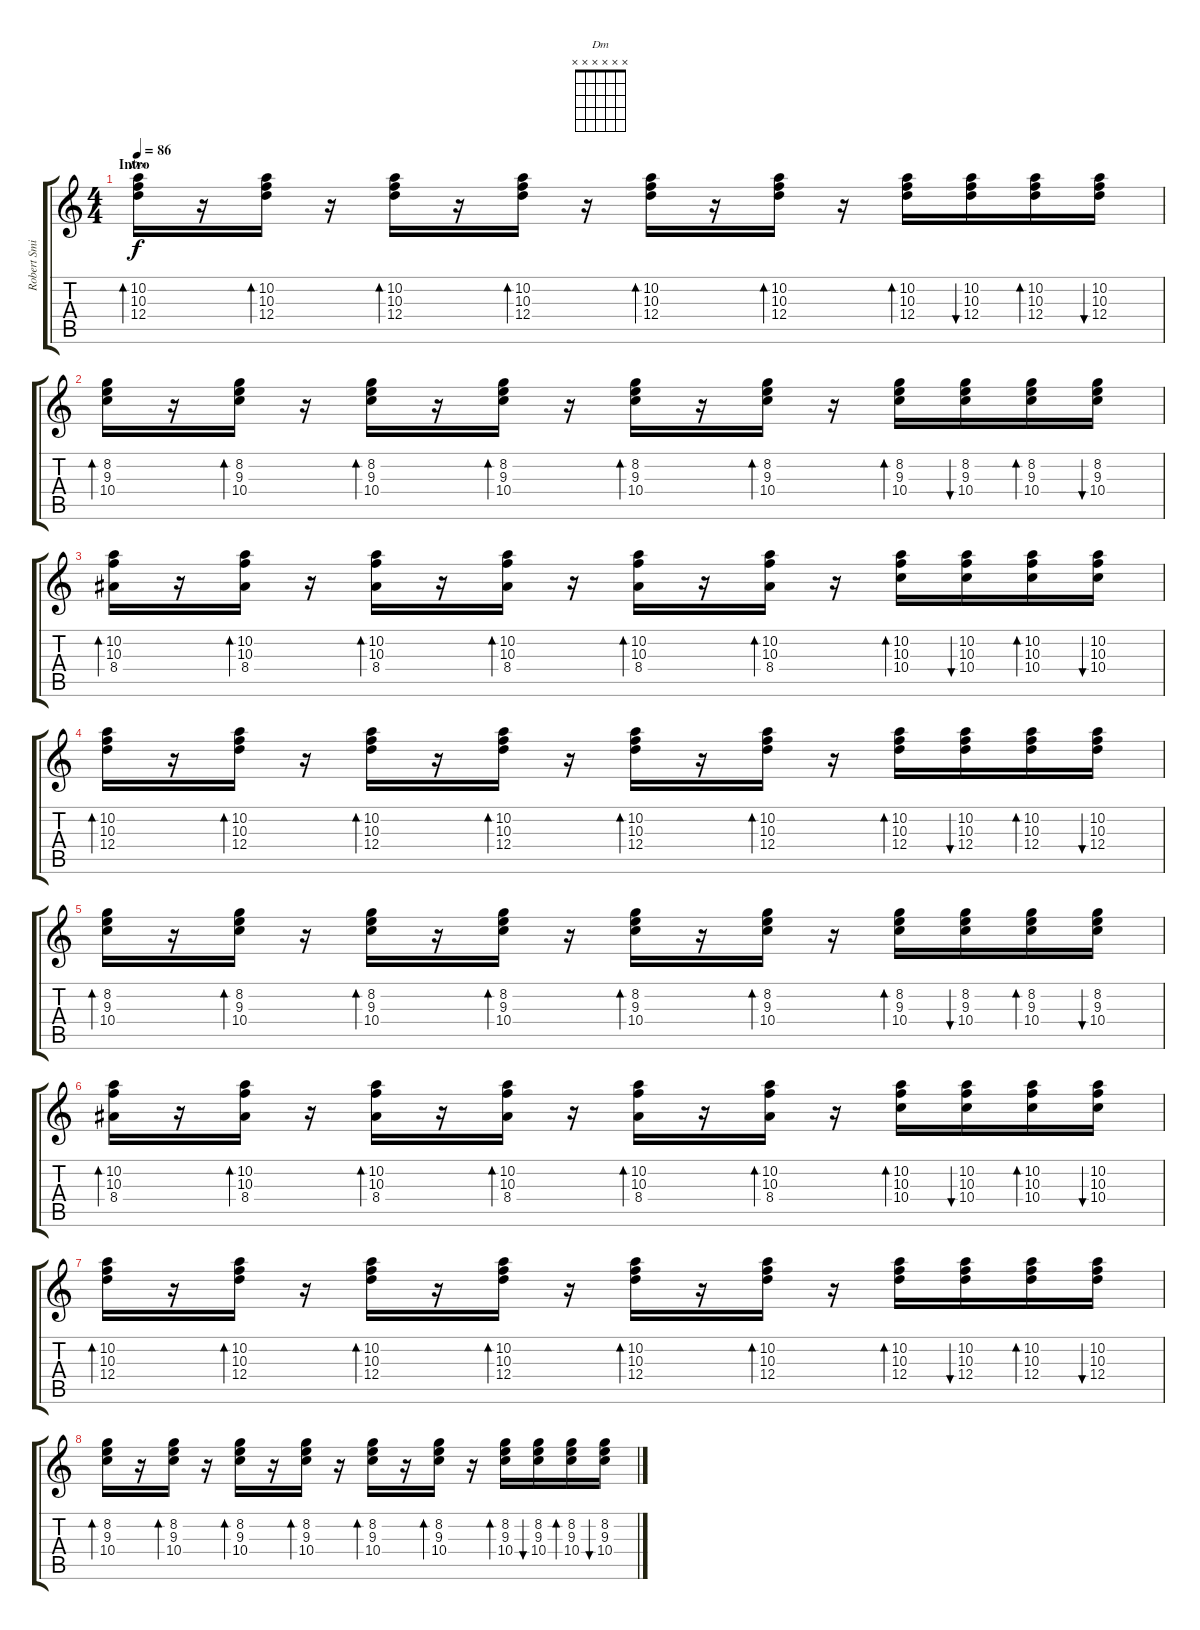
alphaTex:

\track ("Robert Smith 1" "Robert Smi") {instrument electricguitarclean}
\staff {score tabs}
\tuning (E4 B3 G3 D3 A2 E2) {hide}
\chord ("Dm" x x x x x x)
\ts (4 4)
\section ("" "Intro")
\tempo 86
\clef g2
\ks c
(10.2 10.3 12.4).16{bd 30 ch "Dm" dy f instrument electricguitarclean} r.16 (10.2 10.3 12.4).16{bd 30} r.16 (10.2 10.3 12.4).16{bd 30} r.16 (10.2 10.3 12.4).16{bd 30} r.16 (10.2 10.3 12.4).16{bd 30} r.16 (10.2 10.3 12.4).16{bd 30} r.16 (10.2 10.3 12.4).16{bd 30} (10.2 10.3 12.4).16{bu 30} (10.2 10.3 12.4).16{bd 30} (10.2 10.3 12.4).16{bu 30} |
(8.2 9.3 10.4).16{bd 30} r.16 (8.2 9.3 10.4).16{bd 30} r.16 (8.2 9.3 10.4).16{bd 30} r.16 (8.2 9.3 10.4).16{bd 30} r.16 (8.2 9.3 10.4).16{bd 30} r.16 (8.2 9.3 10.4).16{bd 30} r.16 (8.2 9.3 10.4).16{bd 30} (8.2 9.3 10.4).16{bu 30} (8.2 9.3 10.4).16{bd 30} (8.2 9.3 10.4).16{bu 30} |
(10.2 10.3 8.4).16{bd 30} r.16 (10.2 10.3 8.4).16{bd 30} r.16 (10.2 10.3 8.4).16{bd 30} r.16 (10.2 10.3 8.4).16{bd 30} r.16 (10.2 10.3 8.4).16{bd 30} r.16 (10.2 10.3 8.4).16{bd 30} r.16 (10.2 10.3 10.4).16{bd 30} (10.2 10.3 10.4).16{bu 30} (10.2 10.3 10.4).16{bd 30} (10.2 10.3 10.4).16{bu 30} |
(10.2 10.3 12.4).16{bd 30} r.16 (10.2 10.3 12.4).16{bd 30} r.16 (10.2 10.3 12.4).16{bd 30} r.16 (10.2 10.3 12.4).16{bd 30} r.16 (10.2 10.3 12.4).16{bd 30} r.16 (10.2 10.3 12.4).16{bd 30} r.16 (10.2 10.3 12.4).16{bd 30} (10.2 10.3 12.4).16{bu 30} (10.2 10.3 12.4).16{bd 30} (10.2 10.3 12.4).16{bu 30} |
(8.2 9.3 10.4).16{bd 30} r.16 (8.2 9.3 10.4).16{bd 30} r.16 (8.2 9.3 10.4).16{bd 30} r.16 (8.2 9.3 10.4).16{bd 30} r.16 (8.2 9.3 10.4).16{bd 30} r.16 (8.2 9.3 10.4).16{bd 30} r.16 (8.2 9.3 10.4).16{bd 30} (8.2 9.3 10.4).16{bu 30} (8.2 9.3 10.4).16{bd 30} (8.2 9.3 10.4).16{bu 30} |
(10.2 10.3 8.4).16{bd 30} r.16 (10.2 10.3 8.4).16{bd 30} r.16 (10.2 10.3 8.4).16{bd 30} r.16 (10.2 10.3 8.4).16{bd 30} r.16 (10.2 10.3 8.4).16{bd 30} r.16 (10.2 10.3 8.4).16{bd 30} r.16 (10.2 10.3 10.4).16{bd 30} (10.2 10.3 10.4).16{bu 30} (10.2 10.3 10.4).16{bd 30} (10.2 10.3 10.4).16{bu 30} |
(10.2 10.3 12.4).16{bd 30} r.16 (10.2 10.3 12.4).16{bd 30} r.16 (10.2 10.3 12.4).16{bd 30} r.16 (10.2 10.3 12.4).16{bd 30} r.16 (10.2 10.3 12.4).16{bd 30} r.16 (10.2 10.3 12.4).16{bd 30} r.16 (10.2 10.3 12.4).16{bd 30} (10.2 10.3 12.4).16{bu 30} (10.2 10.3 12.4).16{bd 30} (10.2 10.3 12.4).16{bu 30} |
(8.2 9.3 10.4).16{bd 30} r.16 (8.2 9.3 10.4).16{bd 30} r.16 (8.2 9.3 10.4).16{bd 30} r.16 (8.2 9.3 10.4).16{bd 30} r.16 (8.2 9.3 10.4).16{bd 30} r.16 (8.2 9.3 10.4).16{bd 30} r.16 (8.2 9.3 10.4).16{bd 30} (8.2 9.3 10.4).16{bu 30} (8.2 9.3 10.4).16{bd 30} (8.2 9.3 10.4).16{bu 30}
